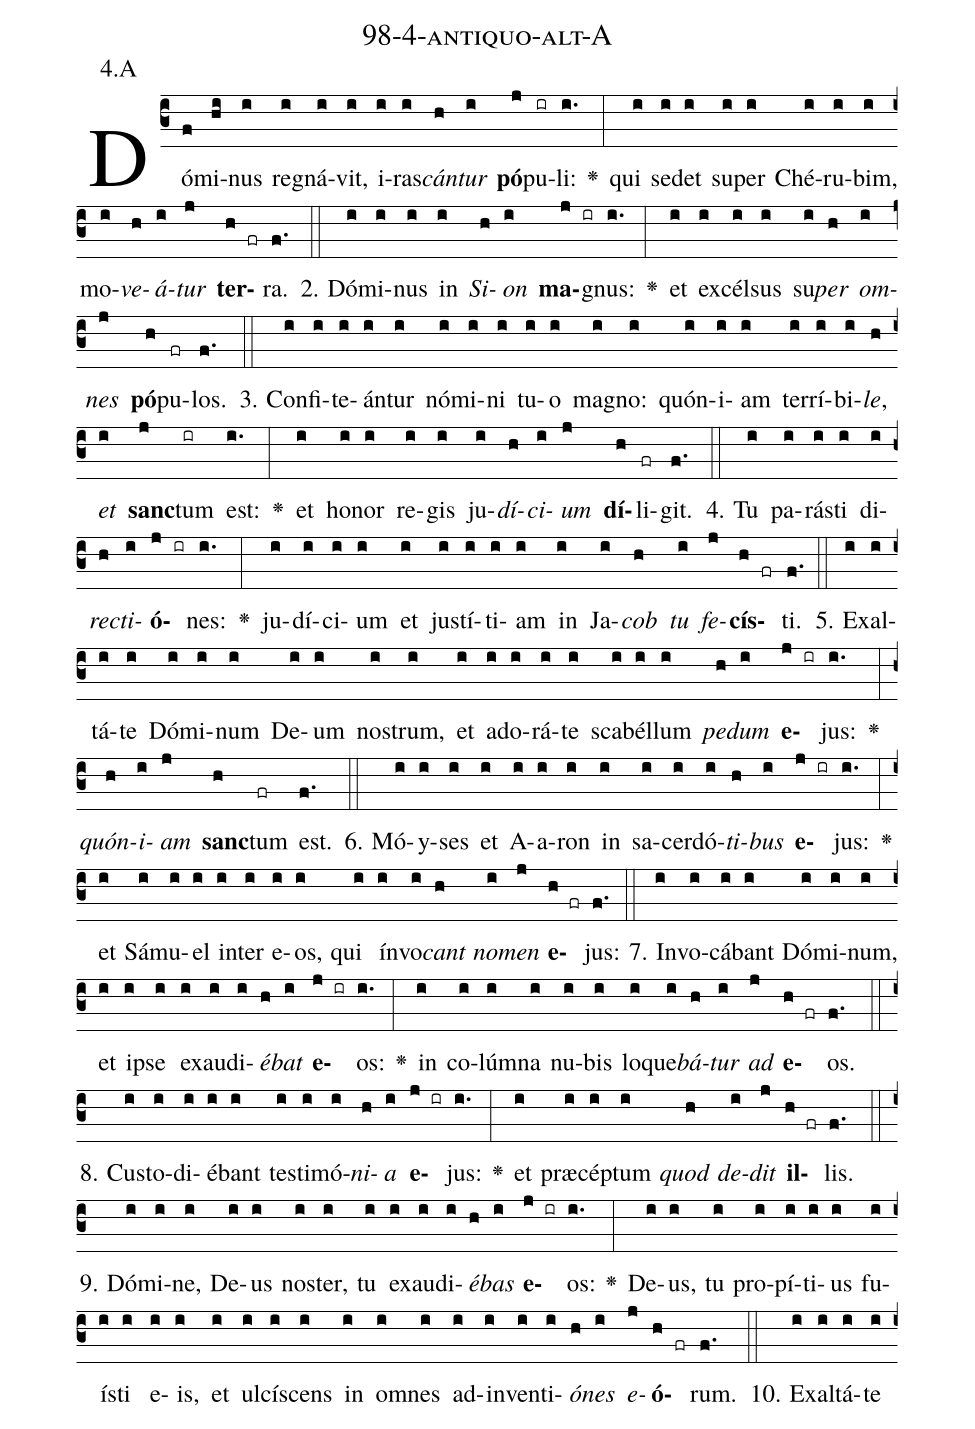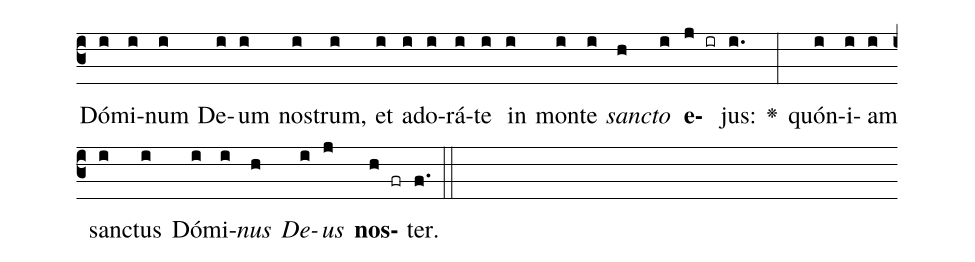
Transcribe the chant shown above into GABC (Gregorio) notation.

name: 98-4-antiquo-alt-A;
annotation: 4.A;
%%
(c3)Dó(f)mi(hi)nus(i) re(i)gná(i)vit,(i) i(i)ras(i)<i>cán</i>(h)<i>tur</i>(i) <b>pó</b>(j)pu(ir)li:(i.) <v>\greheightstar</v>(:) qui(i) se(i)det(i) su(i)per(i) Ché(i)ru(i)bim,(i) mo(i)<i>ve</i>(h)<i>á</i>(i)<i>tur</i>(j) <b>ter</b>(h fr)ra.(f.) (::)
2. Dó(i)mi(i)nus(i) in(i) <i>Si</i>(h)<i>on</i>(i) <b>ma</b>(j ir)gnus:(i.) <v>\greheightstar</v>(:) et(i) ex(i)cél(i)sus(i) su(i)<i>per</i>(h) <i>om</i>(i)<i>nes</i>(j) <b>pó</b>(h)pu(fr)los.(f.) (::)
3. Con(i)fi(i)te(i)án(i)tur(i) nó(i)mi(i)ni(i) tu(i)o(i) ma(i)gno:(i) quón(i)i(i)am(i) ter(i)rí(i)bi(i)<i>le</i>,(h) <i>et</i>(i) <b>sanc</b>(j)tum(ir) est:(i.) <v>\greheightstar</v>(:) et(i) ho(i)nor(i) re(i)gis(i) ju(i)<i>dí</i>(h)<i>ci</i>(i)<i>um</i>(j) <b>dí</b>(h)li(fr)git.(f.) (::)
4. Tu(i) pa(i)rás(i)ti(i) di(i)<i>rec</i>(h)<i>ti</i>(i)<b>ó</b>(j ir)nes:(i.) <v>\greheightstar</v>(:) ju(i)dí(i)ci(i)um(i) et(i) jus(i)tí(i)ti(i)am(i) in(i) Ja(i)<i>cob</i>(h) <i>tu</i>(i) <i>fe</i>(j)<b>cís</b>(h fr)ti.(f.) (::)
5. Ex(i)al(i)tá(i)te(i) Dó(i)mi(i)num(i) De(i)um(i) nos(i)trum,(i) et(i) ad(i)o(i)rá(i)te(i) sca(i)bél(i)lum(i) <i>pe</i>(h)<i>dum</i>(i) <b>e</b>(j ir)jus:(i.) <v>\greheightstar</v>(:) <i>quón</i>(h)<i>i</i>(i)<i>am</i>(j) <b>sanc</b>(h)tum(fr) est.(f.) (::)
6. Mó(i)y(i)ses(i) et(i) A(i)a(i)ron(i) in(i) sa(i)cer(i)dó(i)<i>ti</i>(h)<i>bus</i>(i) <b>e</b>(j ir)jus:(i.) <v>\greheightstar</v>(:) et(i) Sá(i)mu(i)el(i) in(i)ter(i) e(i)os,(i) qui(i) ín(i)vo(i)<i>cant</i>(h) <i>no</i>(i)<i>men</i>(j) <b>e</b>(h fr)jus:(f.) (::)
7. In(i)vo(i)cá(i)bant(i) Dó(i)mi(i)num,(i) et(i) ip(i)se(i) ex(i)au(i)di(i)<i>é</i>(h)<i>bat</i>(i) <b>e</b>(j ir)os:(i.) <v>\greheightstar</v>(:) in(i) co(i)lúm(i)na(i) nu(i)bis(i) lo(i)que(i)<i>bá</i>(h)<i>tur</i>(i) <i>ad</i>(j) <b>e</b>(h fr)os.(f.) (::)
8. Cus(i)to(i)di(i)é(i)bant(i) tes(i)ti(i)mó(i)<i>ni</i>(h)<i>a</i>(i) <b>e</b>(j ir)jus:(i.) <v>\greheightstar</v>(:) et(i) præ(i)cép(i)tum(i) <i>quod</i>(h) <i>de</i>(i)<i>dit</i>(j) <b>il</b>(h fr)lis.(f.) (::)
9. Dó(i)mi(i)ne,(i) De(i)us(i) nos(i)ter,(i) tu(i) ex(i)au(i)di(i)<i>é</i>(h)<i>bas</i>(i) <b>e</b>(j ir)os:(i.) <v>\greheightstar</v>(:) De(i)us,(i) tu(i) pro(i)pí(i)ti(i)us(i) fu(i)ís(i)ti(i) e(i)is,(i) et(i) ul(i)cí(i)scens(i) in(i) om(i)nes(i) ad(i)in(i)ven(i)ti(i)<i>ó</i>(h)<i>nes</i>(i) <i>e</i>(j)<b>ó</b>(h fr)rum.(f.) (::)
10. Ex(i)al(i)tá(i)te(i) Dó(i)mi(i)num(i) De(i)um(i) nos(i)trum,(i) et(i) ad(i)o(i)rá(i)te(i) in(i) mon(i)te(i) <i>sanc</i>(h)<i>to</i>(i) <b>e</b>(j ir)jus:(i.) <v>\greheightstar</v>(:) quón(i)i(i)am(i) sanc(i)tus(i) Dó(i)mi(i)<i>nus</i>(h) <i>De</i>(i)<i>us</i>(j) <b>nos</b>(h fr)ter.(f.) (::)
